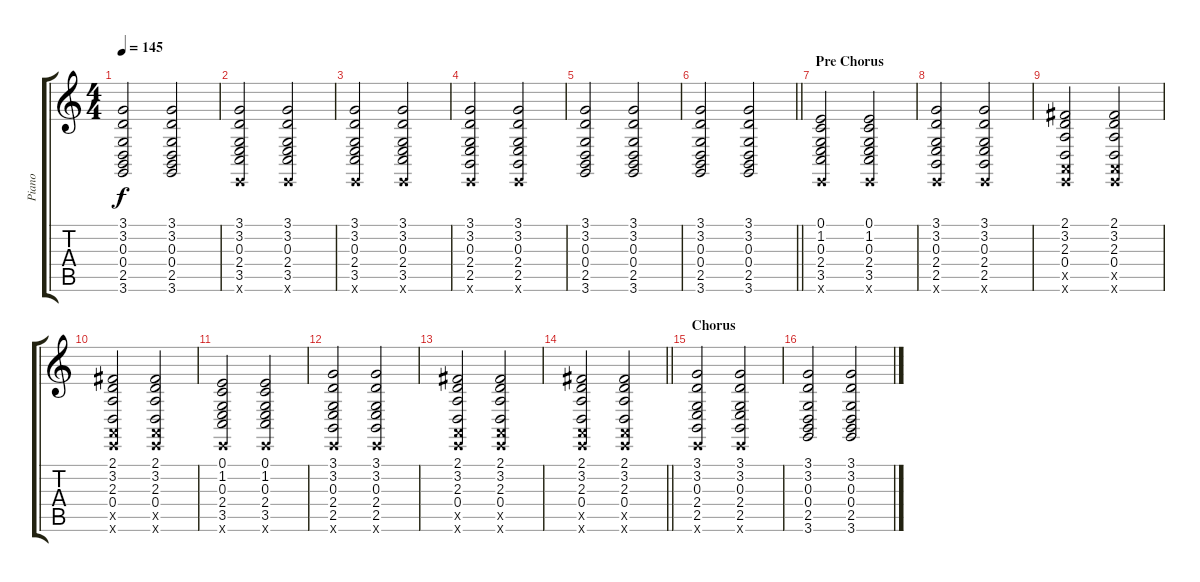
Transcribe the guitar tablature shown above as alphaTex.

\track ("Piano" "Piano") {instrument brightacousticpiano}
\staff {score tabs}
\tuning (E4 B3 G3 D3 A2 E2) {hide}
\ts (4 4)
\tempo 145
\clef g2
\ks c
(3.1 3.2 0.3 0.4 2.5 3.6).2{dy f} (3.1 3.2 0.3 0.4 2.5 3.6).2 |
(3.1 3.2 0.3 2.4 3.5 0.6{x}).2 (3.1 3.2 0.3 2.4 3.5 0.6{x}).2 |
(3.1 3.2 0.3 2.4 3.5 0.6{x}).2 (3.1 3.2 0.3 2.4 3.5 0.6{x}).2 |
(3.1 3.2 0.3 2.4 2.5 0.6{x}).2 (3.1 3.2 0.3 2.4 2.5 0.6{x}).2 |
(3.1 3.2 0.3 0.4 2.5 3.6).2 (3.1 3.2 0.3 0.4 2.5 3.6).2 |
\barLineRight lightlight
(3.1 3.2 0.3 0.4 2.5 3.6).2 (3.1 3.2 0.3 0.4 2.5 3.6).2 |
\section ("" "Pre Chorus")
(0.1 1.2 0.3 2.4 3.5 0.6{x}).2 (0.1 1.2 0.3 2.4 3.5 0.6{x}).2 |
(3.1 3.2 0.3 2.4 2.5 0.6{x}).2 (3.1 3.2 0.3 2.4 2.5 0.6{x}).2 |
(2.1 3.2 2.3 0.4 0.5{x} 0.6{x}).2 (2.1 3.2 2.3 0.4 0.5{x} 0.6{x}).2 |
(2.1 3.2 2.3 0.4 0.5{x} 0.6{x}).2 (2.1 3.2 2.3 0.4 0.5{x} 0.6{x}).2 |
(0.1 1.2 0.3 2.4 3.5 0.6{x}).2 (0.1 1.2 0.3 2.4 3.5 0.6{x}).2 |
(3.1 3.2 0.3 2.4 2.5 0.6{x}).2 (3.1 3.2 0.3 2.4 2.5 0.6{x}).2 |
(2.1 3.2 2.3 0.4 0.5{x} 0.6{x}).2 (2.1 3.2 2.3 0.4 0.5{x} 0.6{x}).2 |
\barLineRight lightlight
(2.1 3.2 2.3 0.4 0.5{x} 0.6{x}).2 (2.1 3.2 2.3 0.4 0.5{x} 0.6{x}).2 |
\section ("" "Chorus")
(3.1 3.2 0.3 2.4 2.5 0.6{x}).2 (3.1 3.2 0.3 2.4 2.5 0.6{x}).2 |
(3.1 3.2 0.3 0.4 2.5 3.6).2 (3.1 3.2 0.3 0.4 2.5 3.6).2
